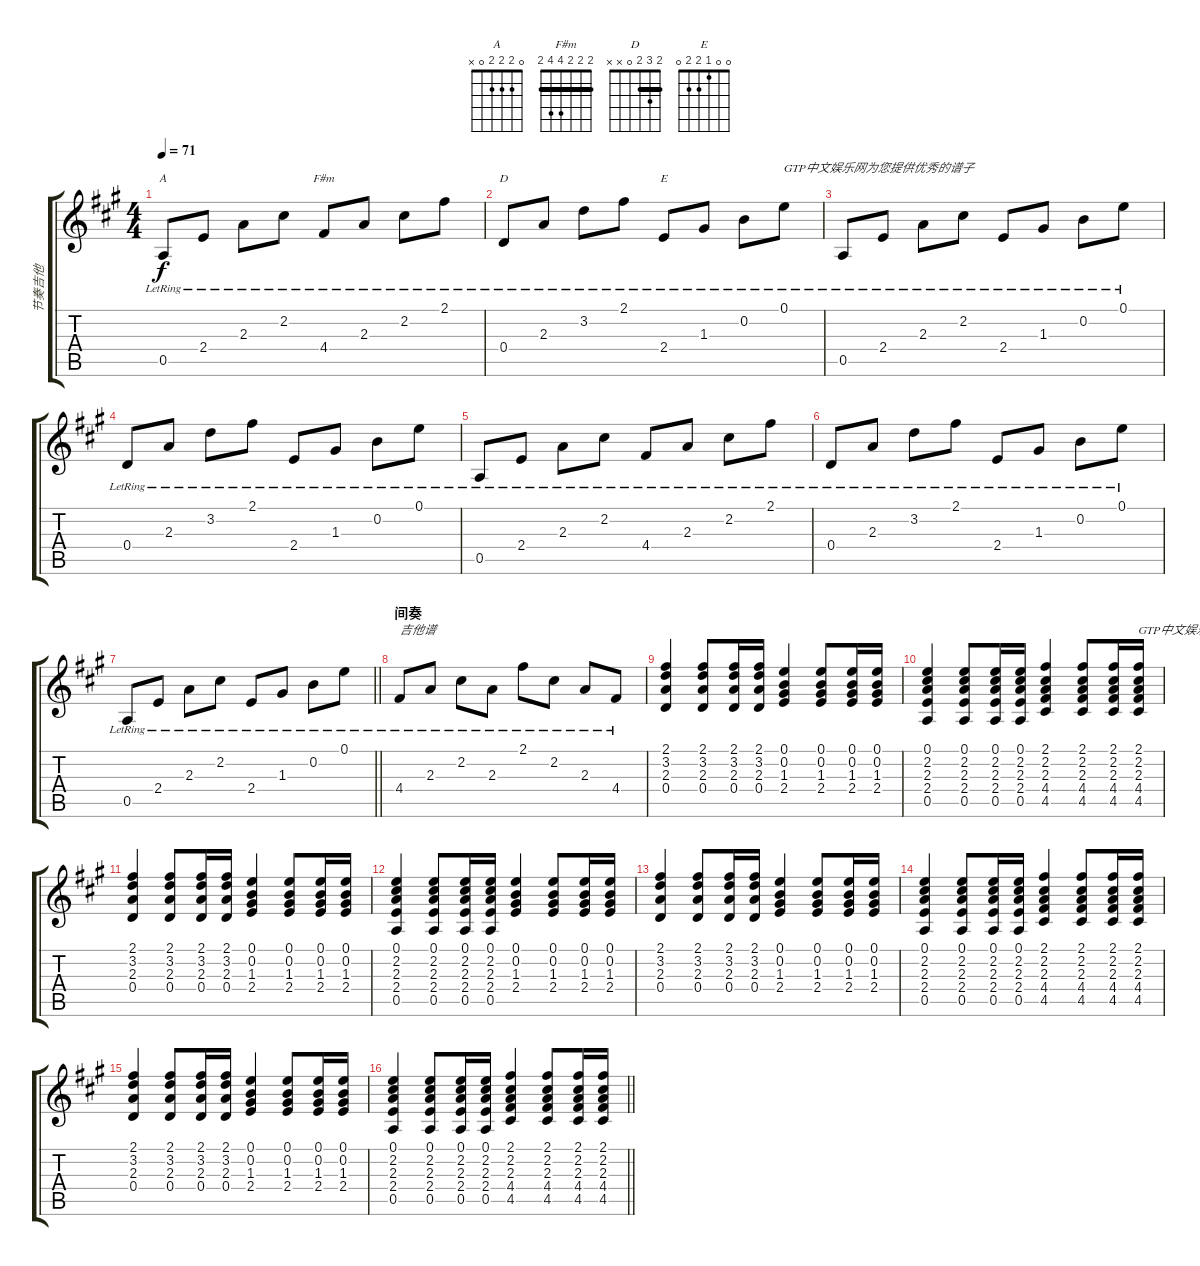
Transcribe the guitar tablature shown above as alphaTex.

\track ("节奏吉他" "节奏吉他") {instrument acousticguitarsteel}
\staff {score tabs}
\tuning (E4 B3 G3 D3 A2 E2) {hide}
\chord ("A" 0 2 2 2 0 x)
\chord ("F#m" 2 2 2 4 4 2) {barre 2}
\chord ("D" 2 3 2 0 x x) {barre 2}
\chord ("E" 0 0 1 2 2 0)
\ts (4 4)
\tempo 71
\clef g2
\ks a
0.5{lr}.8{ch "A" dy f} 2.4{lr}.8 2.3{lr}.8 2.2{lr}.8 4.4{lr}.8{ch "F#m"} 2.3{lr}.8 2.2{lr}.8 2.1{lr}.8 |
0.4{lr}.8{ch "D"} 2.3{lr}.8 3.2{lr}.8 2.1{lr}.8 2.4{lr}.8{ch "E"} 1.3{lr}.8 0.2{lr}.8 0.1{lr}.8{txt "GTP中文娱乐网为您提供优秀的谱子"} |
0.5{lr}.8 2.4{lr}.8 2.3{lr}.8 2.2{lr}.8 2.4{lr}.8 1.3{lr}.8 0.2{lr}.8 0.1{lr}.8 |
0.4{lr}.8 2.3{lr}.8 3.2{lr}.8 2.1{lr}.8 2.4{lr}.8 1.3{lr}.8 0.2{lr}.8 0.1{lr}.8 |
0.5{lr}.8 2.4{lr}.8 2.3{lr}.8 2.2{lr}.8 4.4{lr}.8 2.3{lr}.8 2.2{lr}.8 2.1{lr}.8 |
0.4{lr}.8 2.3{lr}.8 3.2{lr}.8 2.1{lr}.8 2.4{lr}.8 1.3{lr}.8 0.2{lr}.8 0.1{lr}.8 |
\barLineRight lightlight
0.5{lr}.8 2.4{lr}.8 2.3{lr}.8 2.2{lr}.8 2.4{lr}.8 1.3{lr}.8 0.2{lr}.8 0.1{lr}.8 |
\section ("" "间奏")
4.4{lr}.8{txt "吉他谱"} 2.3{lr}.8 2.2{lr}.8 2.3{lr}.8 2.1{lr}.8 2.2{lr}.8 2.3{lr}.8 4.4{lr}.8 |
(2.1 3.2 2.3 0.4).4 (2.1 3.2 2.3 0.4).8 (2.1 3.2 2.3 0.4).16 (2.1 3.2 2.3 0.4).16 (0.1 0.2 1.3 2.4).4 (0.1 0.2 1.3 2.4).8 (0.1 0.2 1.3 2.4).16 (0.1 0.2 1.3 2.4).16 |
(0.1 2.2 2.3 2.4 0.5).4 (0.1 2.2 2.3 2.4 0.5).8 (0.1 2.2 2.3 2.4 0.5).16 (0.1 2.2 2.3 2.4 0.5).16 (2.1 2.2 2.3 4.4 4.5).4 (2.1 2.2 2.3 4.4 4.5).8 (2.1 2.2 2.3 4.4 4.5).16 (2.1 2.2 2.3 4.4 4.5).16{txt "GTP中文娱乐网为您提供优秀的谱子"} |
(2.1 3.2 2.3 0.4).4 (2.1 3.2 2.3 0.4).8 (2.1 3.2 2.3 0.4).16 (2.1 3.2 2.3 0.4).16 (0.1 0.2 1.3 2.4).4 (0.1 0.2 1.3 2.4).8 (0.1 0.2 1.3 2.4).16 (0.1 0.2 1.3 2.4).16 |
(0.1 2.2 2.3 2.4 0.5).4 (0.1 2.2 2.3 2.4 0.5).8 (0.1 2.2 2.3 2.4 0.5).16 (0.1 2.2 2.3 2.4 0.5).16 (0.1 0.2 1.3 2.4).4 (0.1 0.2 1.3 2.4).8 (0.1 0.2 1.3 2.4).16 (0.1 0.2 1.3 2.4).16 |
(2.1 3.2 2.3 0.4).4 (2.1 3.2 2.3 0.4).8 (2.1 3.2 2.3 0.4).16 (2.1 3.2 2.3 0.4).16 (0.1 0.2 1.3 2.4).4 (0.1 0.2 1.3 2.4).8 (0.1 0.2 1.3 2.4).16 (0.1 0.2 1.3 2.4).16 |
(0.1 2.2 2.3 2.4 0.5).4 (0.1 2.2 2.3 2.4 0.5).8 (0.1 2.2 2.3 2.4 0.5).16 (0.1 2.2 2.3 2.4 0.5).16 (2.1 2.2 2.3 4.4 4.5).4 (2.1 2.2 2.3 4.4 4.5).8 (2.1 2.2 2.3 4.4 4.5).16 (2.1 2.2 2.3 4.4 4.5).16 |
(2.1 3.2 2.3 0.4).4 (2.1 3.2 2.3 0.4).8 (2.1 3.2 2.3 0.4).16 (2.1 3.2 2.3 0.4).16 (0.1 0.2 1.3 2.4).4 (0.1 0.2 1.3 2.4).8 (0.1 0.2 1.3 2.4).16 (0.1 0.2 1.3 2.4).16 |
\barLineRight lightlight
(0.1 2.2 2.3 2.4 0.5).4 (0.1 2.2 2.3 2.4 0.5).8 (0.1 2.2 2.3 2.4 0.5).16 (0.1 2.2 2.3 2.4 0.5).16 (2.1 2.2 2.3 4.4 4.5).4 (2.1 2.2 2.3 4.4 4.5).8 (2.1 2.2 2.3 4.4 4.5).16 (2.1 2.2 2.3 4.4 4.5).16
